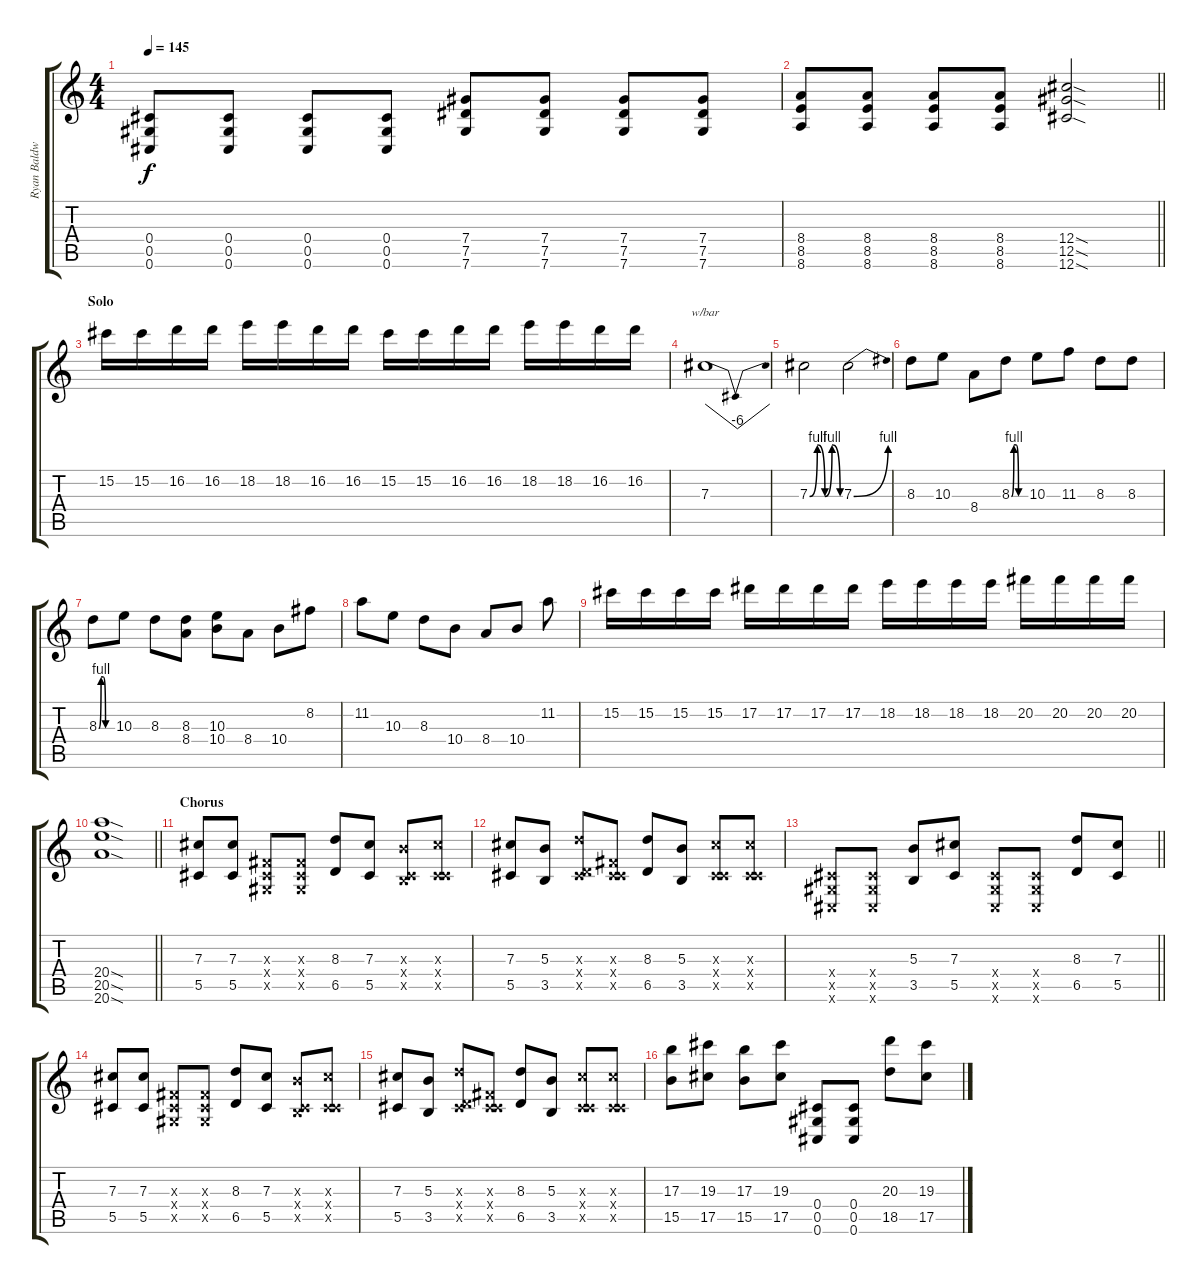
\track ("Ryan Baldwin (Lead)" "Ryan Baldw") {instrument distortionguitar}
\staff {score tabs}
\tuning (Eb4 Bb3 Gb3 Db3 Ab2 Db2) {hide}
\ts (4 4)
\tempo 145
\clef g2
\ks c
(0.4 0.5 0.6).8{dy f} (0.4 0.5 0.6).8 (0.4 0.5 0.6).8 (0.4 0.5 0.6).8 (7.4 7.5 7.6).8 (7.4 7.5 7.6).8 (7.4 7.5 7.6).8 (7.4 7.5 7.6).8 |
\barLineRight lightlight
(8.4 8.5 8.6).8 (8.4 8.5 8.6).8 (8.4 8.5 8.6).8 (8.4 8.5 8.6).8 (12.4{sod} 12.5{sod} 12.6{sod}).2 |
\section ("" "Solo")
15.2.16 15.2.16 16.2.16 16.2.16 18.2.16 18.2.16 16.2.16 16.2.16 15.2.16 15.2.16 16.2.16 16.2.16 18.2.16 18.2.16 16.2.16 16.2.16 |
7.3.1{tbe (dip default 0 0 30 -24 60 0)} |
7.3{be (custom 0 0 15 4 30 0 44 4 60 0)}.2 7.3{be (bend 0 0 60 4)}.2 |
8.3.8 10.3.8 8.4.8 8.3{be (custom 0 0 10 4 20 4 30 0 60 0)}.8 10.3.8 11.3.8 8.3.8 8.3.8 |
8.3{be (custom 0 0 10 4 20 4 30 0 60 0)}.8 10.3.8 8.3.8 (8.3 8.4).8 (10.3 10.4).8 8.4.8 10.4.8 8.2.8 |
11.2.8 10.3.8 8.3.8 10.4.8 8.4.8 10.4.8 11.2.8 |
15.2.16 15.2.16 15.2.16 15.2.16 17.2.16 17.2.16 17.2.16 17.2.16 18.2.16 18.2.16 18.2.16 18.2.16 20.2.16 20.2.16 20.2.16 20.2.16 |
\barLineRight lightlight
(20.4{sod} 20.5{sod} 20.6{sod}).1 |
\section ("" "Chorus")
(7.3 5.5).8 (7.3 5.5).8 (0.3{x} 0.4{x} 0.5{x}).8 (0.3{x} 0.4{x} 0.5{x}).8 (8.3 6.5).8 (7.3 5.5).8 (5.3{x} 0.4{x} 3.5{x}).8 (7.3{x} 0.4{x} 5.5{x}).8 |
(7.3 5.5).8 (5.3 3.5).8 (8.3{x} 0.4{x} 6.5{x}).8 (0.3{x} 0.4{x} 5.5{x}).8 (8.3 6.5).8 (5.3 3.5).8 (7.3{x} 0.4{x} 5.5{x}).8 (7.3{x} 0.4{x} 5.5{x}).8 |
\barLineRight lightlight
(0.4{x} 0.5{x} 0.6{x}).8 (0.4{x} 0.5{x} 0.6{x}).8 (5.3 3.5).8 (7.3 5.5).8 (0.4{x} 0.5{x} 0.6{x}).8 (0.4{x} 0.5{x} 0.6{x}).8 (8.3 6.5).8 (7.3 5.5).8 |
(7.3 5.5).8 (7.3 5.5).8 (0.3{x} 0.4{x} 0.5{x}).8 (0.3{x} 0.4{x} 0.5{x}).8 (8.3 6.5).8 (7.3 5.5).8 (5.3{x} 0.4{x} 3.5{x}).8 (7.3{x} 0.4{x} 5.5{x}).8 |
(7.3 5.5).8 (5.3 3.5).8 (8.3{x} 0.4{x} 6.5{x}).8 (0.3{x} 0.4{x} 5.5{x}).8 (8.3 6.5).8 (5.3 3.5).8 (7.3{x} 0.4{x} 5.5{x}).8 (7.3{x} 0.4{x} 5.5{x}).8 |
(17.3 15.5).8 (19.3 17.5).8 (17.3 15.5).8 (19.3 17.5).8 (0.4 0.5 0.6).8 (0.4 0.5 0.6).8 (20.3 18.5).8 (19.3 17.5).8
